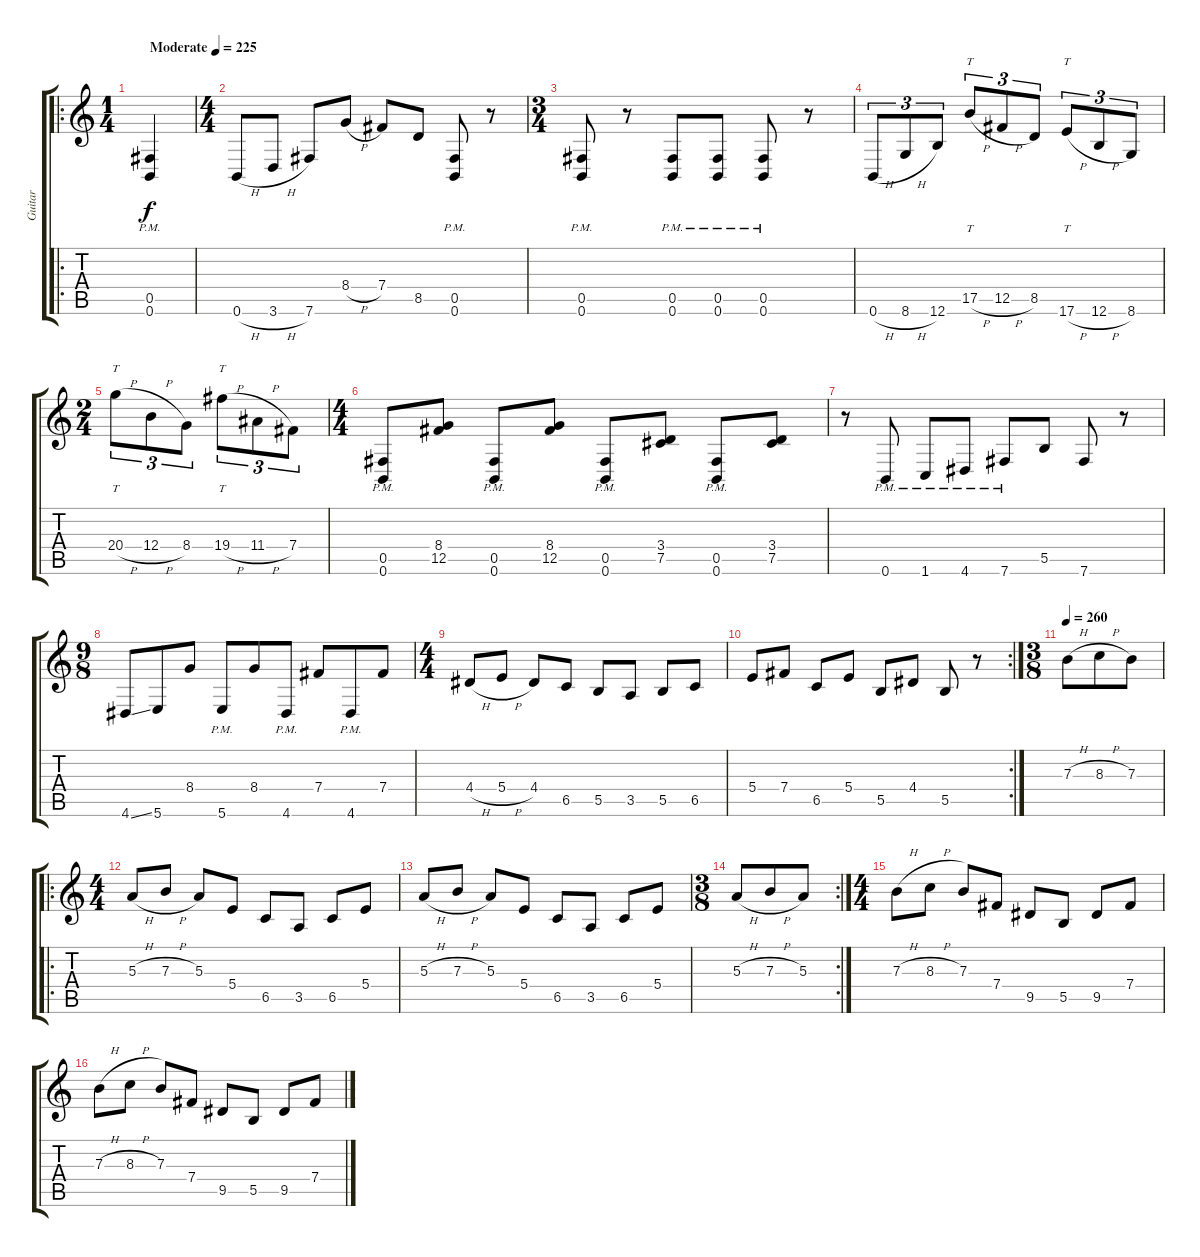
\track ("Guitar" "Guitar") {instrument distortionguitar}
\staff {score tabs}
\tuning (Db4 Ab3 E3 B2 Gb2 B1) {hide}
\ro
\ts (1 4)
\tempo (225 "Moderate")
\clef g2
\ks c
(0.5{pm} 0.6).4{dy f instrument distortionguitar} |
\ts (4 4)
0.6{h}.8 3.6{h}.8 7.6.8 8.4{h}.8 7.4.8 8.5.8 (0.5{pm} 0.6{pm}).8 r.8 |
\ts (3 4)
(0.5{pm} 0.6{pm}).8 r.8 (0.5{pm} 0.6{pm}).8 (0.5{pm} 0.6{pm}).8 (0.5{pm} 0.6{pm}).8 r.8 |
0.6{h}.8{tu (3 2)} 8.6{h}.8{tu (3 2)} 12.6.8{tu (3 2)} 17.5{h}.8{tt tu (3 2)} 12.5{h}.8{tu (3 2)} 8.5.8{tu (3 2)} 17.6{h}.8{tt tu (3 2)} 12.6{h}.8{tu (3 2)} 8.6.8{tu (3 2)} |
\ts (2 4)
20.4{h}.8{tt tu (3 2)} 12.4{h}.8{tu (3 2)} 8.4.8{tu (3 2)} 19.4{h}.8{tt tu (3 2)} 11.4{h}.8{tu (3 2)} 7.4.8{tu (3 2)} |
\ts (4 4)
(0.5{pm} 0.6{pm}).8 (8.4 12.5).8 (0.5{pm} 0.6{pm}).8 (8.4 12.5).8 (0.5{pm} 0.6{pm}).8 (3.4 7.5).8 (0.5{pm} 0.6{pm}).8 (3.4 7.5).8 |
r.8 0.6{pm}.8 1.6{pm}.8 4.6{pm}.8 7.6{pm}.8 5.5.8 7.6.8 r.8 |
\ts (9 8)
4.6{ss}.8 5.6.8 8.4.8 5.6{pm}.8 8.4.8 4.6{pm}.8 7.4.8 4.6{pm}.8 7.4.8 |
\ts (4 4)
4.4{h}.8 5.4{h}.8 4.4.8 6.5.8 5.5.8 3.5.8 5.5.8 6.5.8 |
\rc 2
5.4.8 7.4.8 6.5.8 5.4.8 5.5.8 4.4.8 5.5.8 r.8 |
\ts (3 8)
\tempo 260
7.3{h}.8 8.3{h}.8 7.3.8 |
\ro
\ts (4 4)
5.3{h}.8 7.3{h}.8 5.3.8 5.4.8 6.5.8 3.5.8 6.5.8 5.4.8 |
5.3{h}.8 7.3{h}.8 5.3.8 5.4.8 6.5.8 3.5.8 6.5.8 5.4.8 |
\rc 2
\ts (3 8)
5.3{h}.8 7.3{h}.8 5.3.8 |
\ts (4 4)
7.3{h}.8 8.3{h}.8 7.3.8 7.4.8 9.5.8 5.5.8 9.5.8 7.4.8 |
7.3{h}.8 8.3{h}.8 7.3.8 7.4.8 9.5.8 5.5.8 9.5.8 7.4.8
